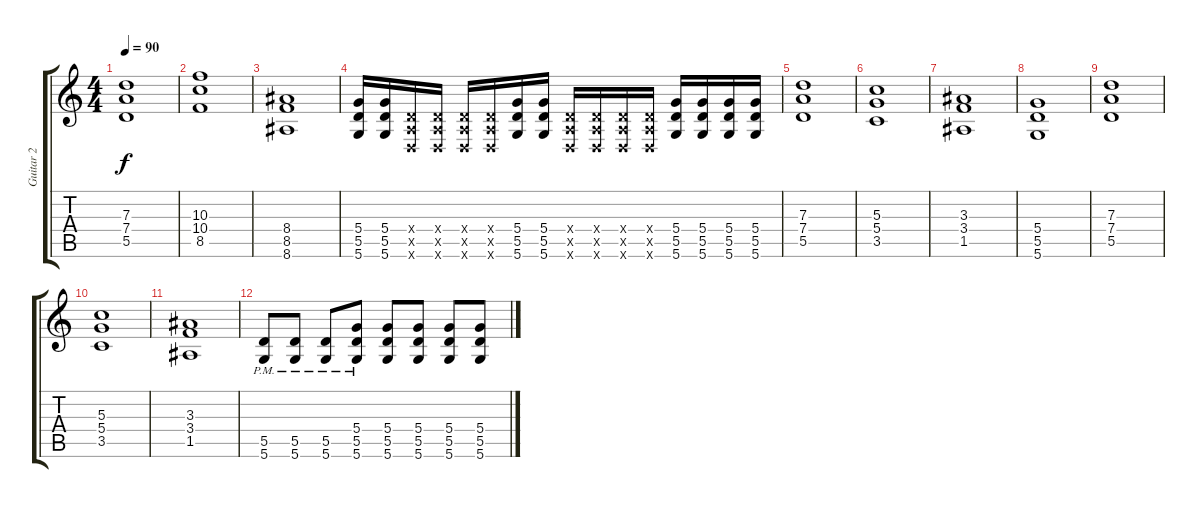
\track ("Guitar 2" "Guitar 2") {instrument distortionguitar}
\staff {score tabs}
\tuning (E4 B3 G3 D3 A2 D2) {hide}
\ts (4 4)
\tempo 90
\clef g2
\ks c
(7.3 7.4 5.5).1{dy f} |
(10.3 10.4 8.5).1 |
(8.4 8.5 8.6).1 |
(5.4 5.5 5.6).16 (5.4 5.5 5.6).16 (0.4{x} 0.5{x} 0.6{x}).16 (0.4{x} 0.5{x} 0.6{x}).16 (0.4{x} 0.5{x} 0.6{x}).16 (0.4{x} 0.5{x} 0.6{x}).16 (5.4 5.5 5.6).16 (5.4 5.5 5.6).16 (0.4{x} 0.5{x} 0.6{x}).16 (0.4{x} 0.5{x} 0.6{x}).16 (0.4{x} 0.5{x} 0.6{x}).16 (0.4{x} 0.5{x} 0.6{x}).16 (5.4 5.5 5.6).16 (5.4 5.5 5.6).16 (5.4 5.5 5.6).16 (5.4 5.5 5.6).16 |
(7.3 7.4 5.5).1 |
(5.3 5.4 3.5).1 |
(3.3 3.4 1.5).1 |
(5.4 5.5 5.6).1 |
(7.3 7.4 5.5).1 |
(5.3 5.4 3.5).1 |
(3.3 3.4 1.5).1 |
(5.5{pm} 5.6{pm}).8 (5.5{pm} 5.6{pm}).8 (5.5{pm} 5.6{pm}).8 (5.4{pm} 5.5{pm} 5.6{pm}).8 (5.4 5.5 5.6).8 (5.4 5.5 5.6).8 (5.4 5.5 5.6).8 (5.4 5.5 5.6).8
